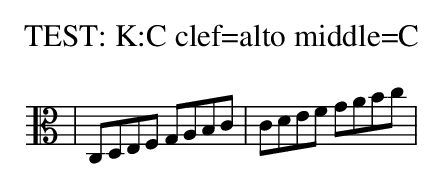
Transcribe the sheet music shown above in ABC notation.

X:1
T:TEST: K:C clef=alto middle=C
K: C clef=alto middle=C
| C,D,E,F, G,A,B,C | CDEF GABc |
